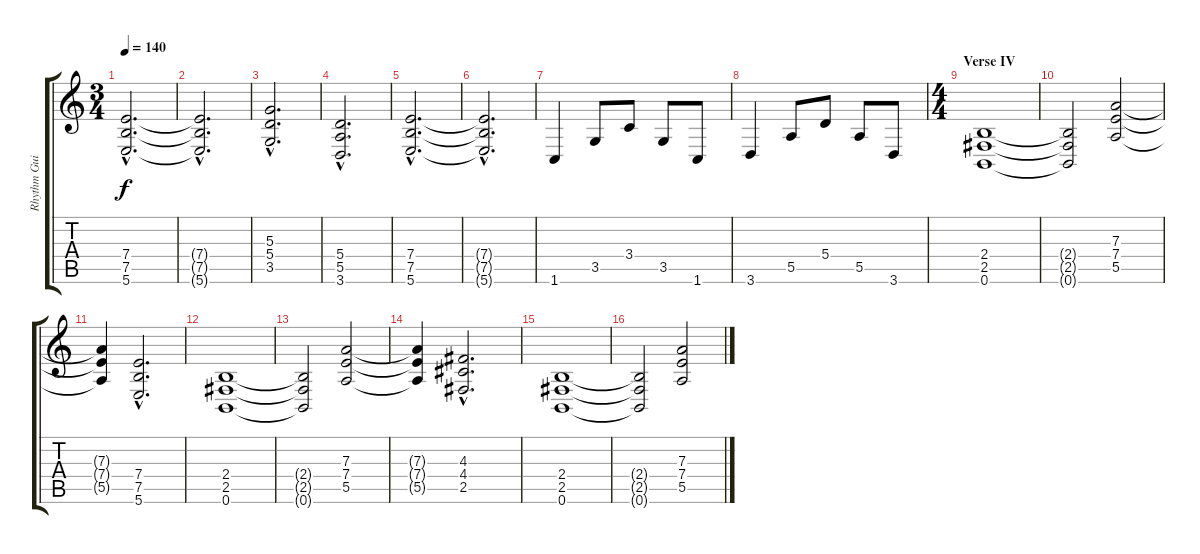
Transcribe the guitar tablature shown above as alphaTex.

\track ("Rhythm Guitar I" "Rhythm Gui") {instrument distortionguitar}
\staff {score tabs}
\tuning (B3 Gb3 D3 A2 E2 B1) {hide}
\ts (3 4)
\tempo 140
\clef g2
\ks c
(7.4{hac} 7.5{hac} 5.6{hac}).2{d dy f} |
(7.4{hac t} 7.5{hac t} 5.6{hac t}).2{d} |
(5.3{hac} 5.4{hac} 3.5{hac}).2{d} |
(5.4{hac} 5.5{hac} 3.6{hac}).2{d} |
(7.4{hac} 7.5{hac} 5.6{hac}).2{d} |
(7.4{hac t} 7.5{hac t} 5.6{hac t}).2{d} |
1.6.4 3.5.8 3.4.8 3.5.8 1.6.8 |
3.6.4 5.5.8 5.4.8 5.5.8 3.6.8 |
\ts (4 4)
\section ("" "Verse IV")
(2.4 2.5 0.6).1 |
(2.4{t} 2.5{t} 0.6{t}).2 (7.3 7.4 5.5).2 |
(7.3{t} 7.4{t} 5.5{t}).4 (7.4{hac} 7.5{hac} 5.6{hac}).2{d} |
(2.4 2.5 0.6).1 |
(2.4{t} 2.5{t} 0.6{t}).2 (7.3 7.4 5.5).2 |
(7.3{t} 7.4{t} 5.5{t}).4 (4.3{hac} 4.4{hac} 2.5{hac}).2{d} |
(2.4 2.5 0.6).1 |
(2.4{t} 2.5{t} 0.6{t}).2 (7.3 7.4 5.5).2
